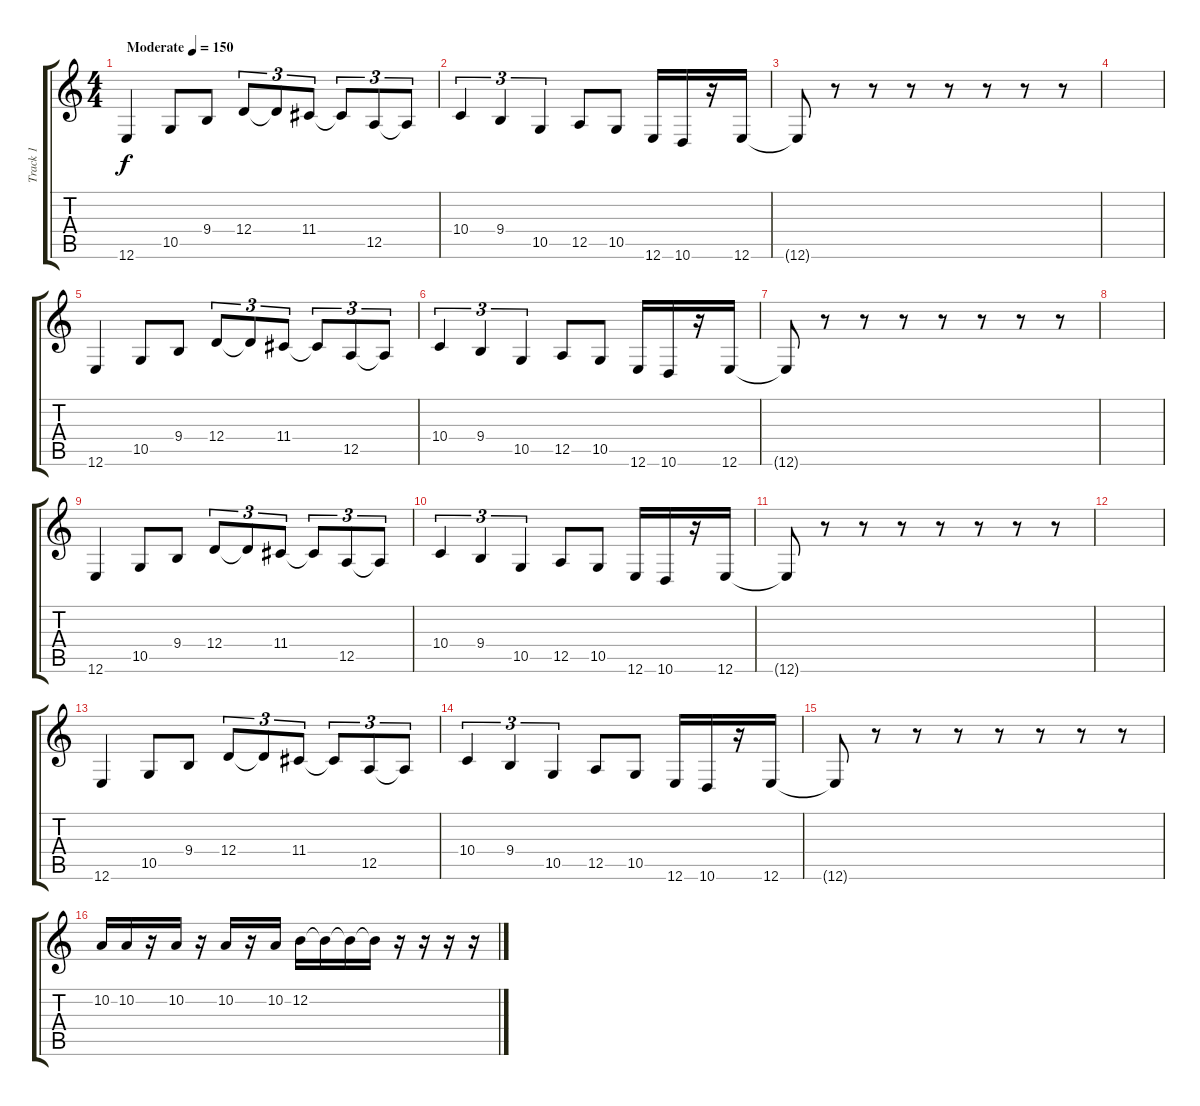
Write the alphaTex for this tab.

\track ("Track 1" "Track 1") {instrument lead5charang}
\staff {score tabs}
\tuning (E4 B3 G3 D3 A2 E2) {hide}
\ts (4 4)
\tempo (150 "Moderate")
\clef g2
\ks c
12.6.4{dy f instrument lead5charang} 10.5.8 9.4.8 12.4.8{tu (3 2)} 12.4{t}.8{tu (3 2)} 11.4.8{tu (3 2)} 11.4{t}.8{tu (3 2)} 12.5.8{tu (3 2)} 12.5{t}.8{tu (3 2)} |
10.4.4{tu (3 2)} 9.4.4{tu (3 2)} 10.5.4{tu (3 2)} 12.5.8 10.5.8 12.6.16 10.6.16 r.16 12.6.16 |
12.6{t}.8 r.8 r.8 r.8 r.8 r.8 r.8 r.8 |
|
12.6.4 10.5.8 9.4.8 12.4.8{tu (3 2)} 12.4{t}.8{tu (3 2)} 11.4.8{tu (3 2)} 11.4{t}.8{tu (3 2)} 12.5.8{tu (3 2)} 12.5{t}.8{tu (3 2)} |
10.4.4{tu (3 2)} 9.4.4{tu (3 2)} 10.5.4{tu (3 2)} 12.5.8 10.5.8 12.6.16 10.6.16 r.16 12.6.16 |
12.6{t}.8 r.8 r.8 r.8 r.8 r.8 r.8 r.8 |
|
12.6.4 10.5.8 9.4.8 12.4.8{tu (3 2)} 12.4{t}.8{tu (3 2)} 11.4.8{tu (3 2)} 11.4{t}.8{tu (3 2)} 12.5.8{tu (3 2)} 12.5{t}.8{tu (3 2)} |
10.4.4{tu (3 2)} 9.4.4{tu (3 2)} 10.5.4{tu (3 2)} 12.5.8 10.5.8 12.6.16 10.6.16 r.16 12.6.16 |
12.6{t}.8 r.8 r.8 r.8 r.8 r.8 r.8 r.8 |
|
12.6.4 10.5.8 9.4.8 12.4.8{tu (3 2)} 12.4{t}.8{tu (3 2)} 11.4.8{tu (3 2)} 11.4{t}.8{tu (3 2)} 12.5.8{tu (3 2)} 12.5{t}.8{tu (3 2)} |
10.4.4{tu (3 2)} 9.4.4{tu (3 2)} 10.5.4{tu (3 2)} 12.5.8 10.5.8 12.6.16 10.6.16 r.16 12.6.16 |
12.6{t}.8 r.8 r.8 r.8 r.8 r.8 r.8 r.8 |
10.2.16 10.2.16 r.16 10.2.16 r.16 10.2.16 r.16 10.2.16 12.2.16 12.2{t}.16 12.2{t}.16 12.2{t}.16 r.16 r.16 r.16 r.16
